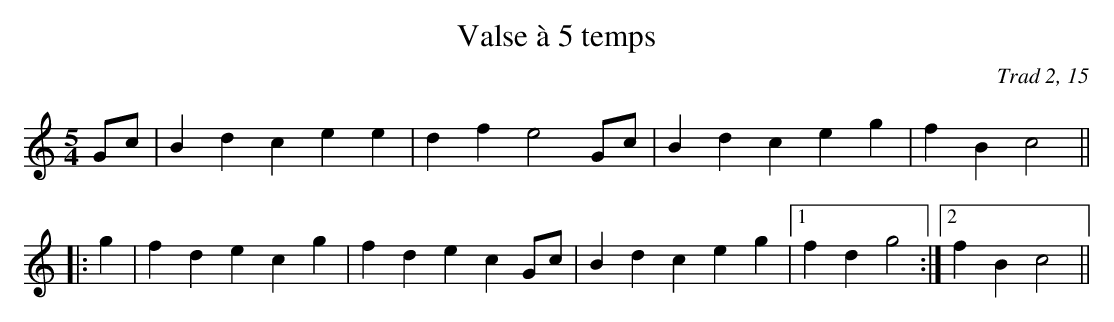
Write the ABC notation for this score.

X:1
T:Valse à 5 temps
C:Trad 2, 15
M:5/4
L:1/4
K:C
G/c/|Bd cee|dfe2G/c/|Bdceg|fB c2||
|:g|fdecg|fdecG/c/|Bdceg|1 fd g2:|2 fBc2||
